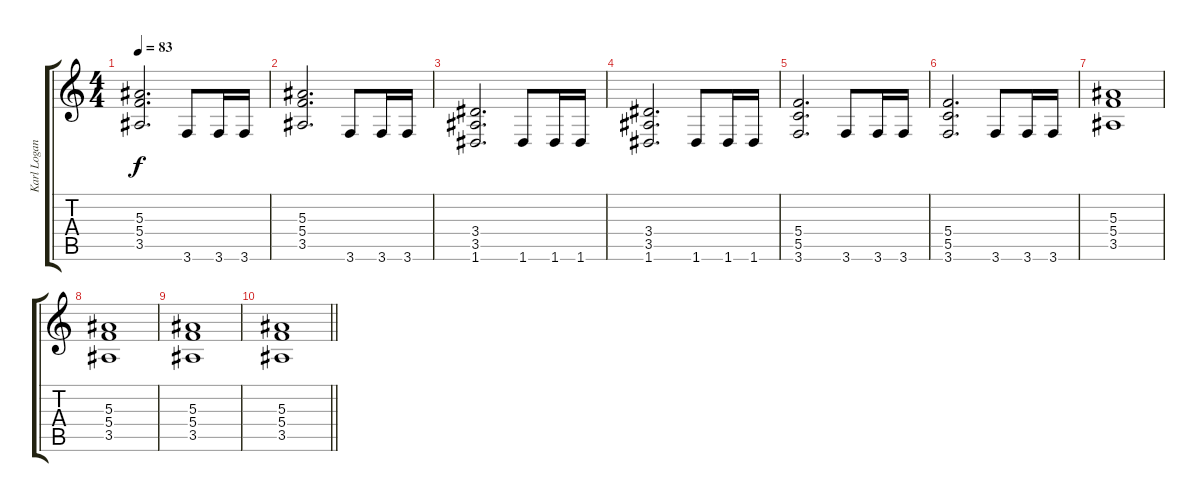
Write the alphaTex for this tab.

\track ("Karl Logan" "Karl Logan") {instrument distortionguitar}
\staff {score tabs}
\tuning (D4 A3 F3 C3 G2 D2) {hide}
\ts (4 4)
\tempo 83
\clef g2
\ks c
(5.3 5.4 3.5).2{d dy f} 3.6.8 3.6.16 3.6.16 |
(5.3 5.4 3.5).2{d} 3.6.8 3.6.16 3.6.16 |
(3.4 3.5 1.6).2{d} 1.6.8 1.6.16 1.6.16 |
(3.4 3.5 1.6).2{d} 1.6.8 1.6.16 1.6.16 |
(5.4 5.5 3.6).2{d} 3.6.8 3.6.16 3.6.16 |
(5.4 5.5 3.6).2{d} 3.6.8 3.6.16 3.6.16 |
(5.3 5.4 3.5).1 |
(5.3 5.4 3.5).1 |
(5.3 5.4 3.5).1 |
\barLineRight lightlight
(5.3 5.4 3.5).1
